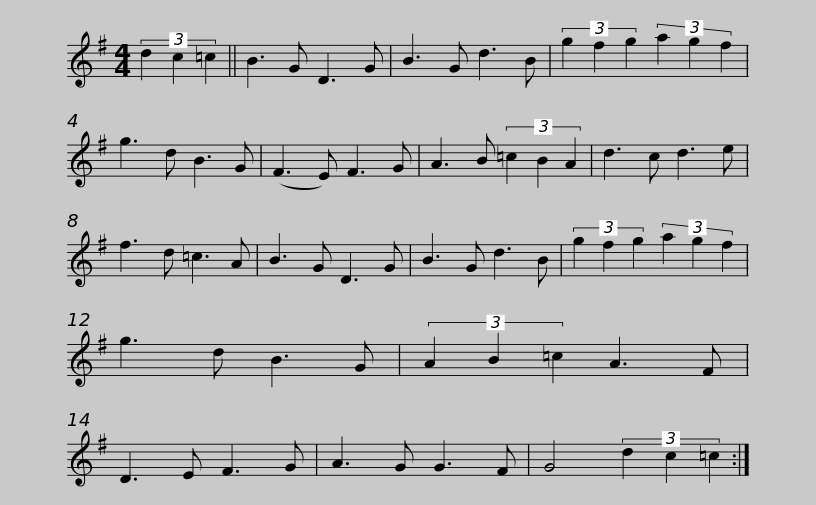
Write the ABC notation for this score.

X:1
L:1/8
M:4/4
I:linebreak $
K:G
V:1 treble
V:1
 (3d2 c2 =c2 || B3 G D3 G | B3 G d3 B | (3g2 f2 g2 (3a2 g2 f2 | g3 d B3 G | %5
 (F3 E) F3 G | A3 B (3=c2 B2 A2 |$ d3 c d3 e | f3 d =c3 A | B3 G D3 G | %10
 B3 G d3 B | (3g2 f2 g2 (3a2 g2 f2 | g3 d B3 G | (3A2 B2 =c2 A3 F |$ D3 E F3 G | %15
 A3 G G3 F | G4 (3d2 c2 =c2 :| %17
